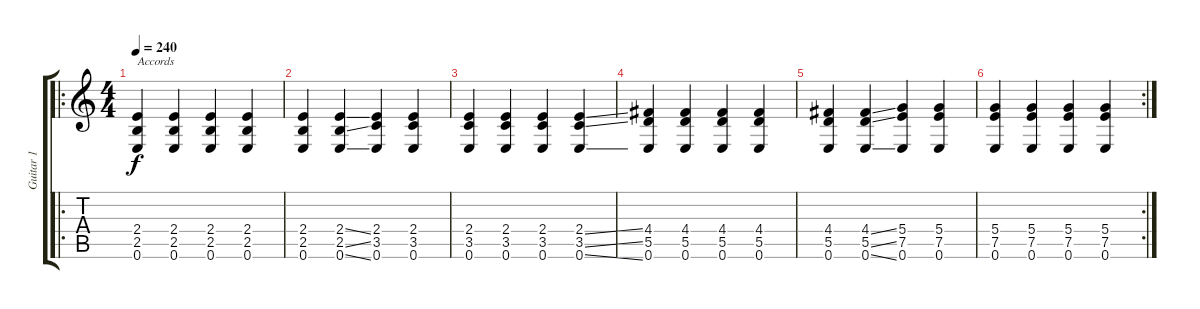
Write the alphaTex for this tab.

\track ("Guitar 1" "Guitar 1") {instrument overdrivenguitar}
\staff {score tabs}
\tuning (E4 B3 G3 D3 A2 E2) {hide}
\ro
\ts (4 4)
\tempo 240
\clef g2
\ks c
(2.4 2.5 0.6).4{txt "Accords" dy f} (2.4 2.5 0.6).4 (2.4 2.5 0.6).4 (2.4 2.5 0.6).4 |
(2.4 2.5 0.6).4 (2.4{ss} 2.5{ss} 0.6{ss}).4 (2.4 3.5 0.6).4 (2.4 3.5 0.6).4 |
(2.4 3.5 0.6).4 (2.4 3.5 0.6).4 (2.4 3.5 0.6).4 (2.4{ss} 3.5{ss} 0.6{ss}).4 |
(4.4 5.5 0.6).4 (4.4 5.5 0.6).4 (4.4 5.5 0.6).4 (4.4 5.5 0.6).4 |
(4.4 5.5 0.6).4 (4.4{ss} 5.5{ss} 0.6{ss}).4 (5.4 7.5 0.6).4 (5.4 7.5 0.6).4 |
\rc 2
(5.4 7.5 0.6).4 (5.4 7.5 0.6).4 (5.4 7.5 0.6).4 (5.4 7.5 0.6).4
